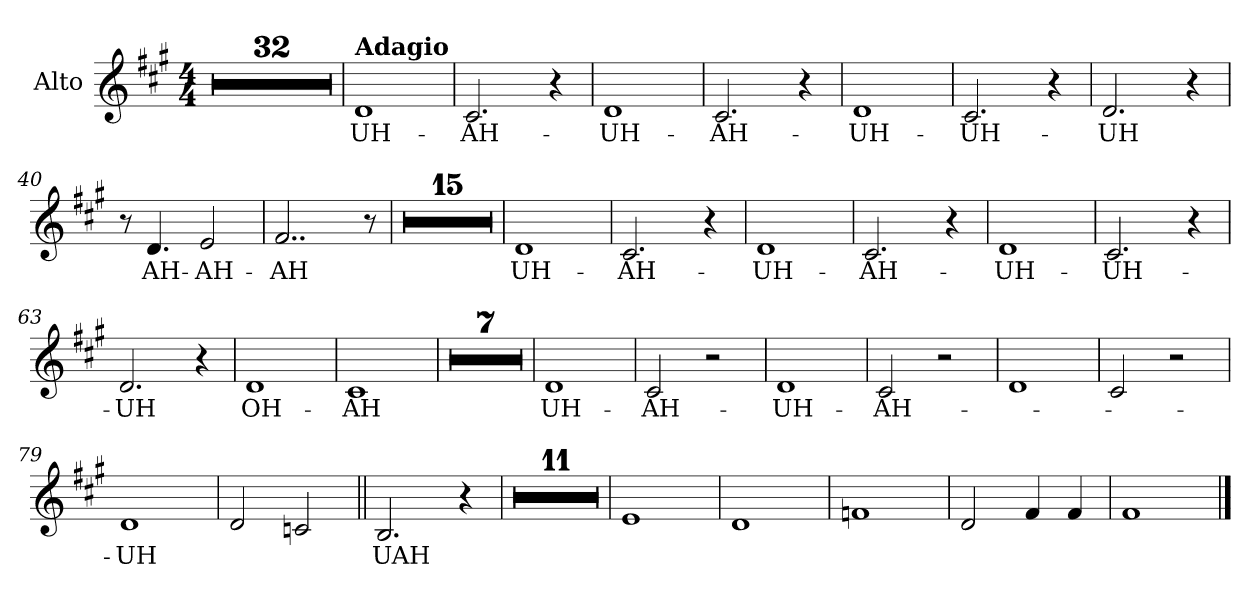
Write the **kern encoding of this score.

**kern	**text
*part1	*part1
*staff1	*staff1
*I"Alto	*
*I'A.	*
*clefG2	*
*k[f#c#g#]	*
*M4/4	*
=1	=1
1r	.
=2	=2
1r	.
=3	=3
1r	.
=4	=4
1r	.
=5	=5
1r	.
=6	=6
1r	.
=7	=7
1r	.
=8	=8
1r	.
=9	=9
1r	.
=10	=10
1r	.
=11	=11
1r	.
=12	=12
1r	.
=13	=13
1r	.
=14	=14
1r	.
=15	=15
1r	.
=16	=16
1r	.
=17	=17
1r	.
=18	=18
1r	.
=19	=19
1r	.
=20	=20
1r	.
=21	=21
1r	.
=22	=22
1r	.
=23	=23
1r	.
=24	=24
1r	.
=25	=25
1r	.
=26	=26
1r	.
=27	=27
1r	.
=28	=28
1r	.
=29	=29
1r	.
=30	=30
1r	.
=31	=31
1r	.
=32	=32
1r	.
=33	=33
!LO:TX:a:B:t=Adagio	!
1d	UH-
=34	=34
2.c#/	-AH-
4r	.
=35	=35
1d	UH-
=36	=36
2.c#/	-AH-
4r	.
=37	=37
1d	UH-
=38	=38
2.c#/	-UH-
4r	.
=39	=39
2.d/	UH
4r	.
=40	=40
8r	.
4.d/	-AH-
2e/	-AH-
=41	=41
2..f#/	-AH
8r	.
=42	=42
1r	.
=43	=43
1r	.
=44	=44
1r	.
=45	=45
1r	.
=46	=46
1r	.
=47	=47
1r	.
=48	=48
1r	.
=49	=49
1r	.
=50	=50
1r	.
=51	=51
1r	.
=52	=52
1r	.
=53	=53
1r	.
=54	=54
1r	.
=55	=55
1r	.
=56	=56
1r	.
=57	=57
1d	UH-
=58	=58
2.c#/	-AH-
4r	.
=59	=59
1d	UH-
=60	=60
2.c#/	-AH-
4r	.
=61	=61
1d	UH-
=62	=62
2.c#/	-UH-
4r	.
=63	=63
2.d/	UH
4r	.
=64	=64
1d	-OH-
=65	=65
1c#	-AH
=66	=66
1r	.
=67	=67
1r	.
=68	=68
1r	.
=69	=69
1r	.
=70	=70
1r	.
=71	=71
1r	.
=72	=72
1r	.
=73	=73
1d	UH-
=74	=74
2c#/	-AH-
2r	.
=75	=75
1d	-UH-
!!LO:LB:g=z
=76	=76
2c#/	AH-
2r	.
=77	=77
1d	.
=78	=78
2c#/	.
2r	.
=79	=79
1d	UH
=80	=80
2d/	.
2cn/	.
=81||	=81||
*MM66	*
2.B/	UAH
4r	.
=82	=82
1r	.
=83	=83
1r	.
=84	=84
1r	.
=85	=85
1r	.
=86	=86
1r	.
=87	=87
1r	.
=88	=88
1r	.
=89	=89
1r	.
=90	=90
1r	.
=91	=91
1r	.
=92	=92
1r	.
=93	=93
1e	.
=94	=94
1d	.
=95	=95
1fn	.
=96	=96
2d/	.
4f#/	.
4f#/	.
=97	=97
1f#	.
==	==
*-	*-
